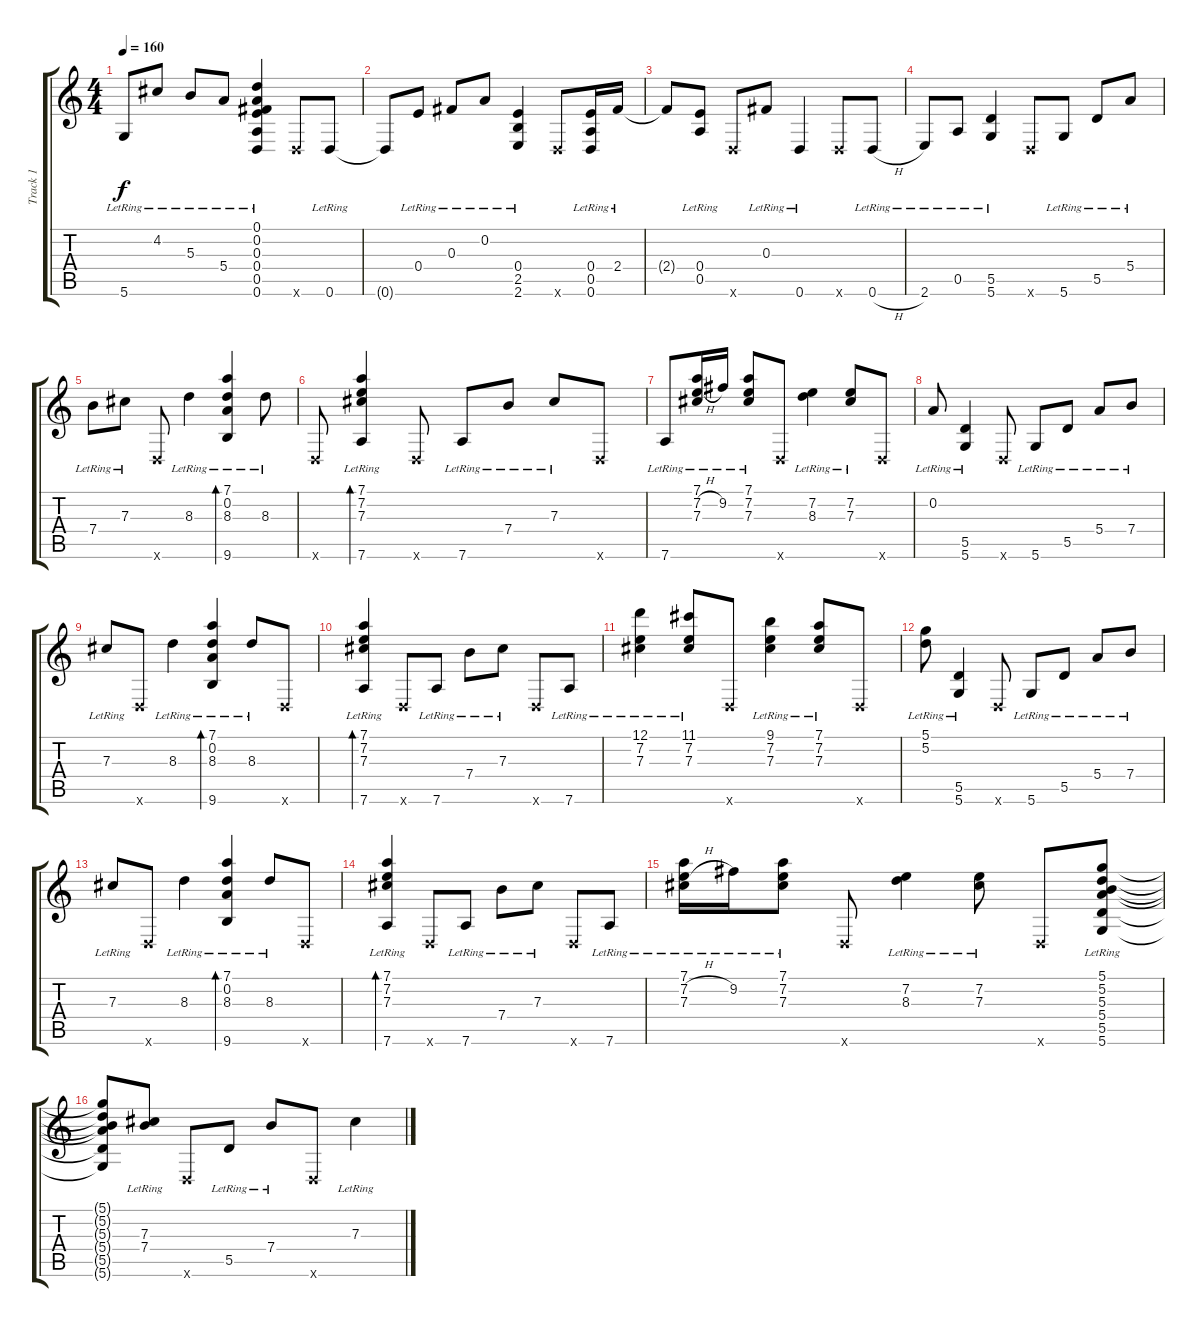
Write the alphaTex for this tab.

\track ("Track 1" "Track 1") {instrument acousticguitarsteel}
\staff {score tabs}
\tuning (D4 A3 Gb3 E3 A2 D2) {hide}
\ts (4 4)
\tempo 160
\clef g2
\ks c
5.6{lr}.8{dy f} 4.2{lr}.8 5.3{lr}.8 5.4{lr}.8 (0.1{lr} 0.2{lr} 0.3{lr} 0.4{lr} 0.5{lr} 0.6{lr}).4 0.6{x}.8 0.6{lr}.8 |
0.6{t}.8 0.4{lr}.8 0.3{lr}.8 0.2{lr}.8 (0.4{lr} 2.5{lr} 2.6{lr}).4 0.6{x}.8 (0.4{lr} 0.5{lr} 0.6{lr}).16 2.4{lr}.16 |
2.4{t}.8 (0.4{lr} 0.5{lr}).8 0.6{x}.8 0.3{lr}.8 0.6{lr}.4 0.6{x}.8 0.6{h lr}.8 |
2.6{lr}.8 0.5{lr}.8 (5.5{lr} 5.6{lr}).4 0.6{x}.8 5.6{lr}.8 5.5{lr}.8 5.4{lr}.8 |
7.4{lr}.8 7.3{lr}.8 0.6{x}.8 8.3{lr}.4 (7.1{lr} 0.2{lr} 8.3{lr} 9.6{lr}).4{bd 240} 8.3{lr}.8 |
0.6{x}.8 (7.1{lr} 7.2{lr} 7.3{lr} 7.6{lr}).4{bd 240} 0.6{x}.8 7.6{lr}.8 7.4{lr}.8 7.3{lr}.8 0.6{x}.8 |
7.6{lr}.8 (7.1{lr} 7.2{h lr} 7.3{lr}).16 9.2{lr}.16 (7.1{lr} 7.2{lr} 7.3{lr}).8 0.6{x}.8 (7.2{lr} 8.3{lr}).4 (7.2{lr} 7.3{lr}).8 0.6{x}.8 |
0.2{lr}.8 (5.5{lr} 5.6{lr}).4 0.6{x}.8 5.6{lr}.8 5.5{lr}.8 5.4{lr}.8 7.4{lr}.8 |
7.3{lr}.8 0.6{x}.8 8.3{lr}.4 (7.1{lr} 0.2{lr} 8.3{lr} 9.6{lr}).4{bd 240} 8.3{lr}.8 0.6{x}.8 |
(7.1{lr} 7.2{lr} 7.3{lr} 7.6{lr}).4{bd 240} 0.6{x}.8 7.6{lr}.8 7.4{lr}.8 7.3{lr}.8 0.6{x}.8 7.6{lr}.8 |
(12.1{lr} 7.2{lr} 7.3{lr}).4 (11.1{lr} 7.2{lr} 7.3{lr}).8 0.6{x}.8 (9.1{lr} 7.2{lr} 7.3{lr}).4 (7.1{lr} 7.2{lr} 7.3{lr}).8 0.6{x}.8 |
(5.1{lr} 5.2{lr}).8 (5.5{lr} 5.6{lr}).4 0.6{x}.8 5.6{lr}.8 5.5{lr}.8 5.4{lr}.8 7.4{lr}.8 |
7.3{lr}.8 0.6{x}.8 8.3{lr}.4 (7.1{lr} 0.2{lr} 8.3{lr} 9.6{lr}).4{bd 240} 8.3{lr}.8 0.6{x}.8 |
(7.1{lr} 7.2{lr} 7.3{lr} 7.6{lr}).4{bd 240} 0.6{x}.8 7.6{lr}.8 7.4{lr}.8 7.3{lr}.8 0.6{x}.8 7.6{lr}.8 |
(7.1{lr} 7.2{h lr} 7.3{lr}).16 9.2{lr}.16 (7.1{lr} 7.2{lr} 7.3{lr}).8 0.6{x}.8 (7.2{lr} 8.3{lr}).4 (7.2{lr} 7.3{lr}).8 0.6{x}.8 (5.1{lr} 5.2{lr} 5.3{lr} 5.4{lr} 5.5{lr} 5.6{lr}).8 |
(5.1{t} 5.2{t} 5.3{t} 5.4{t} 5.5{t} 5.6{t}).8 (7.3{lr} 7.4{lr}).8 0.6{x}.8 5.5{lr}.8 7.4{lr}.8 0.6{x}.8 7.3{lr}.4
